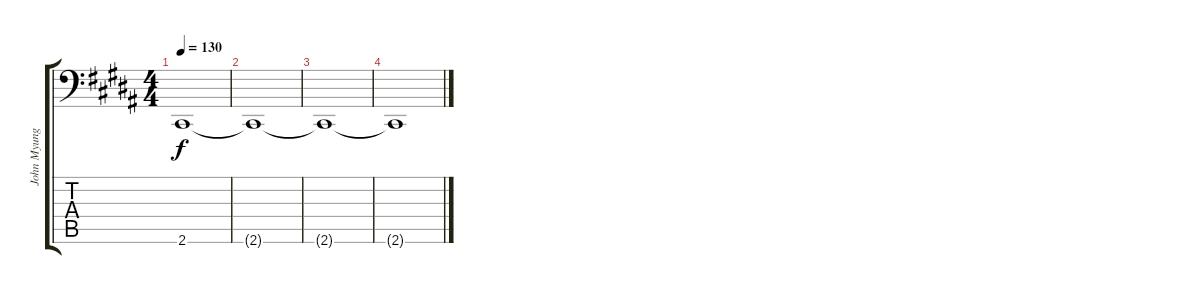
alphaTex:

\track ("John Myung" "John Myung") {instrument electricbassfinger}
\staff {score tabs}
\tuning (C3 G2 D2 A1 E1 B0) {hide}
\ts (4 4)
\tempo 130
\clef f4
\ks g#minor
2.6{t}.1{dy f} |
2.6{t}.1 |
2.6{t}.1 |
2.6{t}.1
